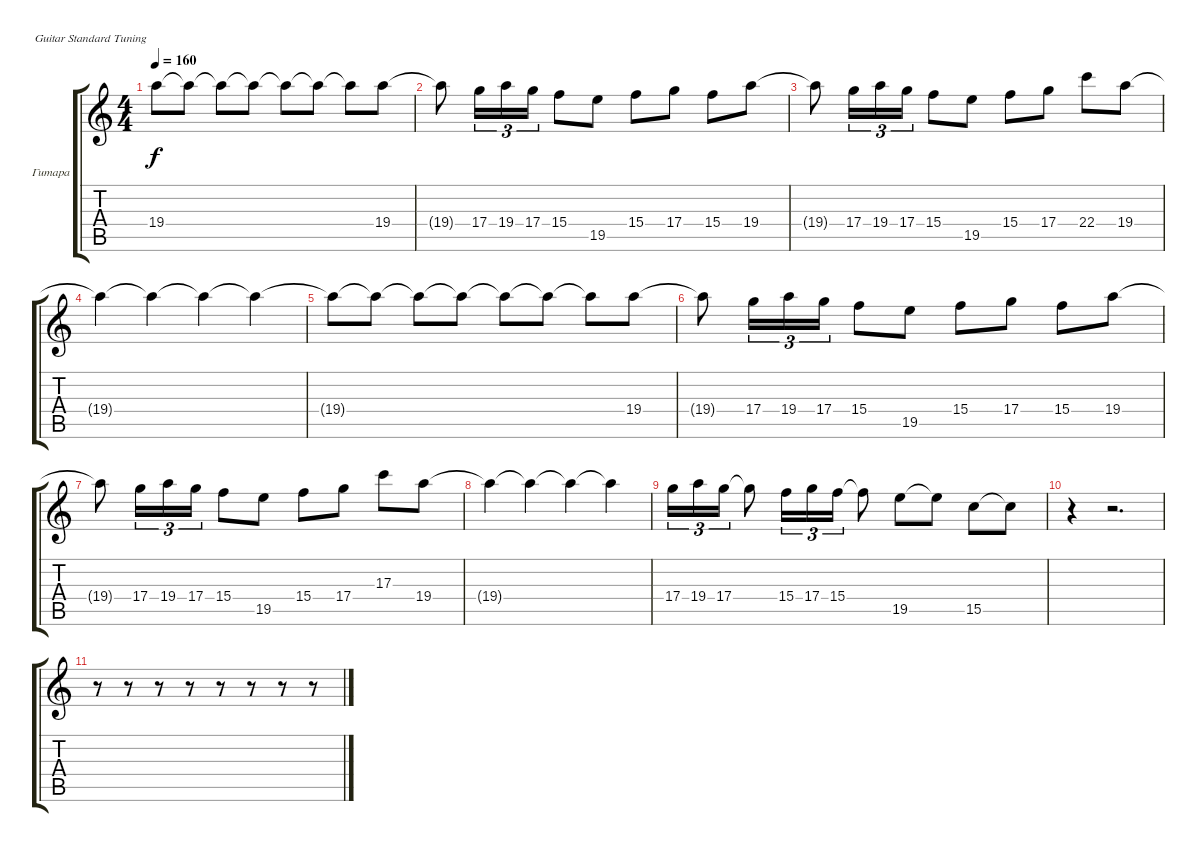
\bracketExtendMode groupsimilarinstruments
\firstSystemTrackNameOrientation horizontal
\otherSystemsTrackNameOrientation horizontal
\track ("Владимир Холстинин" "Гитара") {instrument distortionguitar}
\staff {score tabs}
\tuning (E4 B3 G3 D3 A2 E2)
\ts (4 4)
\tempo 160
\clef g2
\ks c
19.4{t}.8{dy f} 19.4{t}.8 19.4{t}.8 19.4{t}.8 19.4{t}.8 19.4{t}.8 19.4{t}.8 19.4.8 |
19.4{t}.8 17.4.16{tu (3 2)} 19.4.16{tu (3 2)} 17.4.16{tu (3 2)} 15.4.8 19.5.8 15.4.8 17.4.8 15.4.8 19.4.8 |
19.4{t}.8 17.4.16{tu (3 2)} 19.4.16{tu (3 2)} 17.4.16{tu (3 2)} 15.4.8 19.5.8 15.4.8 17.4.8 22.4.8 19.4.8 |
19.4{t}.4 19.4{t}.4 19.4{t}.4 19.4{t}.4 |
19.4{t}.8 19.4{t}.8 19.4{t}.8 19.4{t}.8 19.4{t}.8 19.4{t}.8 19.4{t}.8 19.4.8 |
19.4{t}.8 17.4.16{tu (3 2)} 19.4.16{tu (3 2)} 17.4.16{tu (3 2)} 15.4.8 19.5.8 15.4.8 17.4.8 15.4.8 19.4.8 |
19.4{t}.8 17.4.16{tu (3 2)} 19.4.16{tu (3 2)} 17.4.16{tu (3 2)} 15.4.8 19.5.8 15.4.8 17.4.8 17.3.8 19.4.8 |
19.4{t}.4 19.4{t}.4 19.4{t}.4 19.4{t}.4 |
17.4.16{tu (3 2)} 19.4.16{tu (3 2)} 17.4.16{tu (3 2)} 17.4{t}.8 15.4.16{tu (3 2)} 17.4.16{tu (3 2)} 15.4.16{tu (3 2)} 15.4{t}.8 19.5.8 19.5{t}.8 15.5.8 15.5{t}.8 |
r.4 r.2{d} |
r.8 r.8 r.8 r.8 r.8 r.8 r.8 r.8
